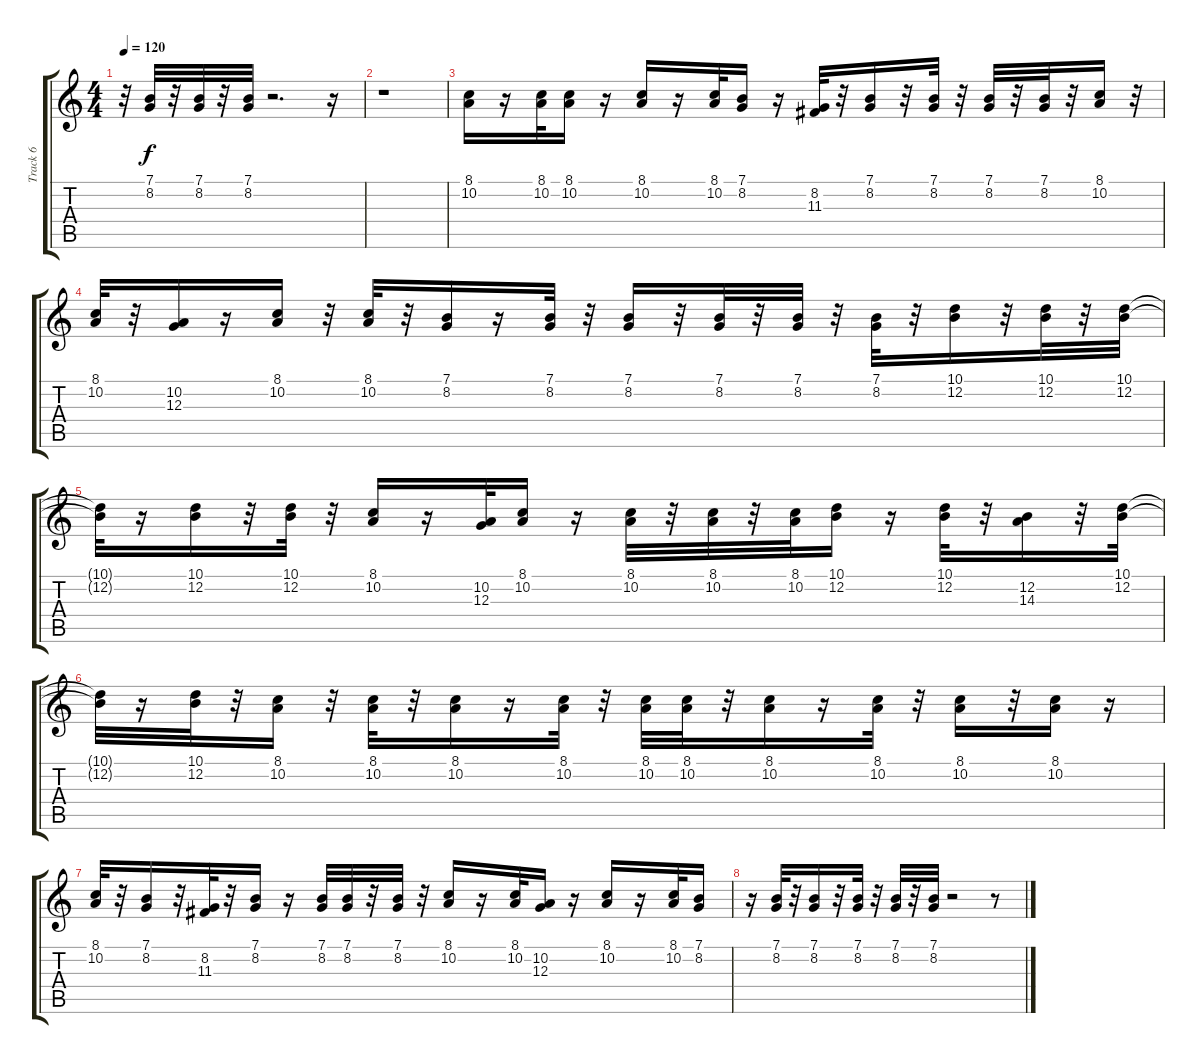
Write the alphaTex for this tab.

\track ("Track 6" "Track 6") {instrument harpsichord}
\staff {score tabs}
\tuning (E4 B3 G3 D3 A2 E2) {hide}
\ts (4 4)
\tempo 120
\clef g2
\ks c
r.32{dy f} (7.1 8.2).32 r.32 (7.1 8.2).32 r.32 (7.1 8.2).32 r.2{d} r.16 |
r.1 |
(8.1 10.2).16 r.16 (8.1 10.2).32 (8.1 10.2).16 r.16 (8.1 10.2).16 r.16 (8.1 10.2).32 (7.1 8.2).16 r.16 (8.2 11.3).32 r.32 (7.1 8.2).16 r.32 (7.1 8.2).32 r.32 (7.1 8.2).32 r.32 (7.1 8.2).32 r.32 (8.1 10.2).16 r.32 |
(8.1 10.2).32 r.32 (10.2 12.3).16 r.16 (8.1 10.2).16 r.32 (8.1 10.2).32 r.32 (7.1 8.2).16 r.16 (7.1 8.2).32 r.32 (7.1 8.2).16 r.32 (7.1 8.2).32 r.32 (7.1 8.2).32 r.32 (7.1 8.2).32 r.32 (10.1 12.2).16 r.32 (10.1 12.2).32 r.32 (10.1 12.2).32 |
(10.1{t} 12.2{t}).32 r.16 (10.1 12.2).16 r.32 (10.1 12.2).32 r.32 (8.1 10.2).16 r.16 (10.2 12.3).32 (8.1 10.2).16 r.16 (8.1 10.2).32 r.32 (8.1 10.2).32 r.32 (8.1 10.2).32 (10.1 12.2).16 r.16 (10.1 12.2).32 r.32 (12.2 14.3).16 r.32 (10.1 12.2).32 |
(10.1{t} 12.2{t}).32 r.16 (10.1 12.2).32 r.32 (8.1 10.2).16 r.32 (8.1 10.2).32 r.32 (8.1 10.2).16 r.16 (8.1 10.2).32 r.32 (8.1 10.2).32 (8.1 10.2).32 r.32 (8.1 10.2).16 r.16 (8.1 10.2).32 r.32 (8.1 10.2).16 r.32 (8.1 10.2).16 r.16 |
(8.1 10.2).32 r.32 (7.1 8.2).16 r.32 (8.2 11.3).32 r.32 (7.1 8.2).16 r.16 (7.1 8.2).32 (7.1 8.2).32 r.32 (7.1 8.2).32 r.32 (8.1 10.2).16 r.16 (8.1 10.2).32 (10.2 12.3).16 r.16 (8.1 10.2).16 r.16 (8.1 10.2).32 (7.1 8.2).16 |
r.16 (7.1 8.2).32 r.32 (7.1 8.2).16 r.32 (7.1 8.2).32 r.32 (7.1 8.2).32 r.32 (7.1 8.2).32 r.2 r.8
